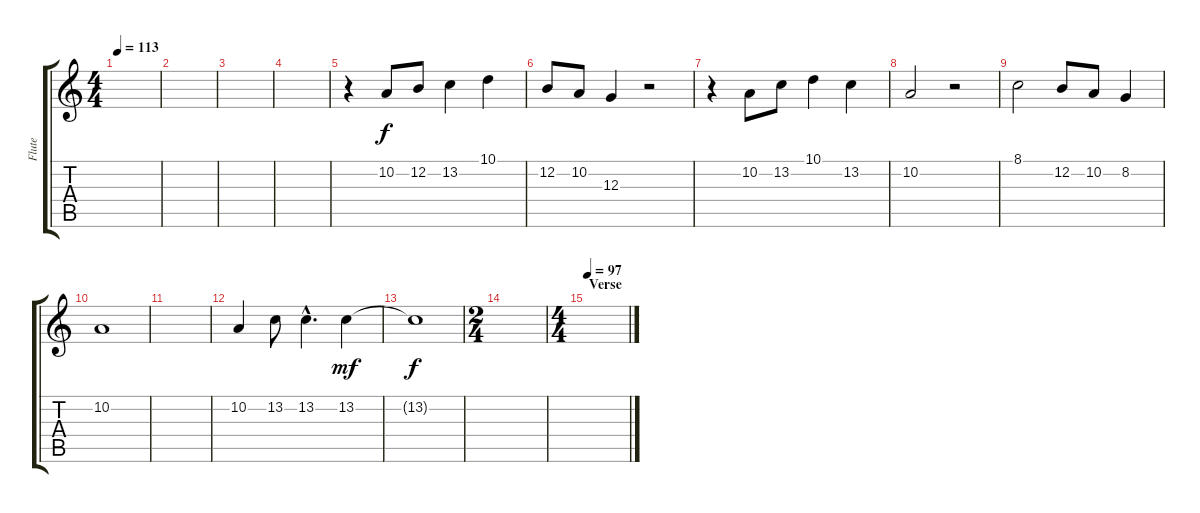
\track ("Flute" "Flute") {instrument panflute}
\staff {score tabs}
\tuning (E4 B3 G3 D3 A2 E2) {hide}
\ts (4 4)
\tempo 113
\clef g2
\ks c
|
|
|
|
r.4 10.2.8 12.2.8 13.2.4 10.1.4 |
12.2.8 10.2.8 12.3.4 r.2 |
r.4 10.2.8 13.2.8 10.1.4 13.2.4 |
10.2.2 r.2 |
8.1.2 12.2.8 10.2.8 8.2.4 |
10.2.1 |
|
10.2.4 13.2.8 13.2{hac}.4{d} 13.2.4{dy mf} |
13.2{t}.1{dy f} |
\ts (2 4)
|
\ts (4 4)
\section ("" "Verse")
\tempo 97
